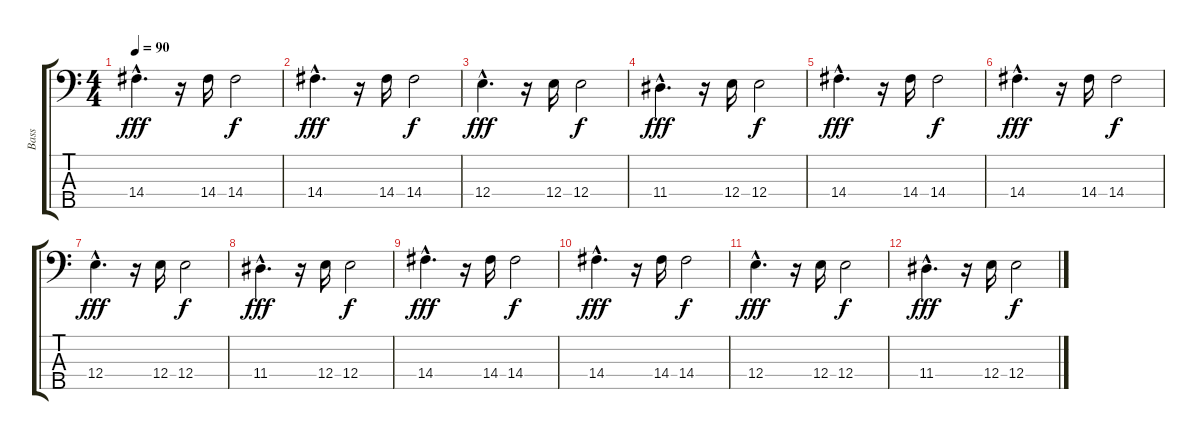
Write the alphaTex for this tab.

\track ("Bass" "Bass") {instrument fretlessbass}
\staff {score tabs}
\tuning (G2 D2 A1 E1 B0) {hide}
\ts (4 4)
\tempo 90
\clef f4
\ks c
14.4{hac}.4{d dy fff} r.16 14.4.16 14.4.2{dy f} |
14.4{hac}.4{d dy fff} r.16 14.4.16 14.4.2{dy f} |
12.4{hac}.4{d dy fff} r.16 12.4.16 12.4.2{dy f} |
11.4{hac}.4{d dy fff} r.16 12.4.16 12.4.2{dy f} |
14.4{hac}.4{d dy fff} r.16 14.4.16 14.4.2{dy f} |
14.4{hac}.4{d dy fff} r.16 14.4.16 14.4.2{dy f} |
12.4{hac}.4{d dy fff} r.16 12.4.16 12.4.2{dy f} |
11.4{hac}.4{d dy fff} r.16 12.4.16 12.4.2{dy f} |
14.4{hac}.4{d dy fff} r.16 14.4.16 14.4.2{dy f} |
14.4{hac}.4{d dy fff} r.16 14.4.16 14.4.2{dy f} |
12.4{hac}.4{d dy fff} r.16 12.4.16 12.4.2{dy f} |
11.4{hac}.4{d dy fff} r.16 12.4.16 12.4.2{dy f}
